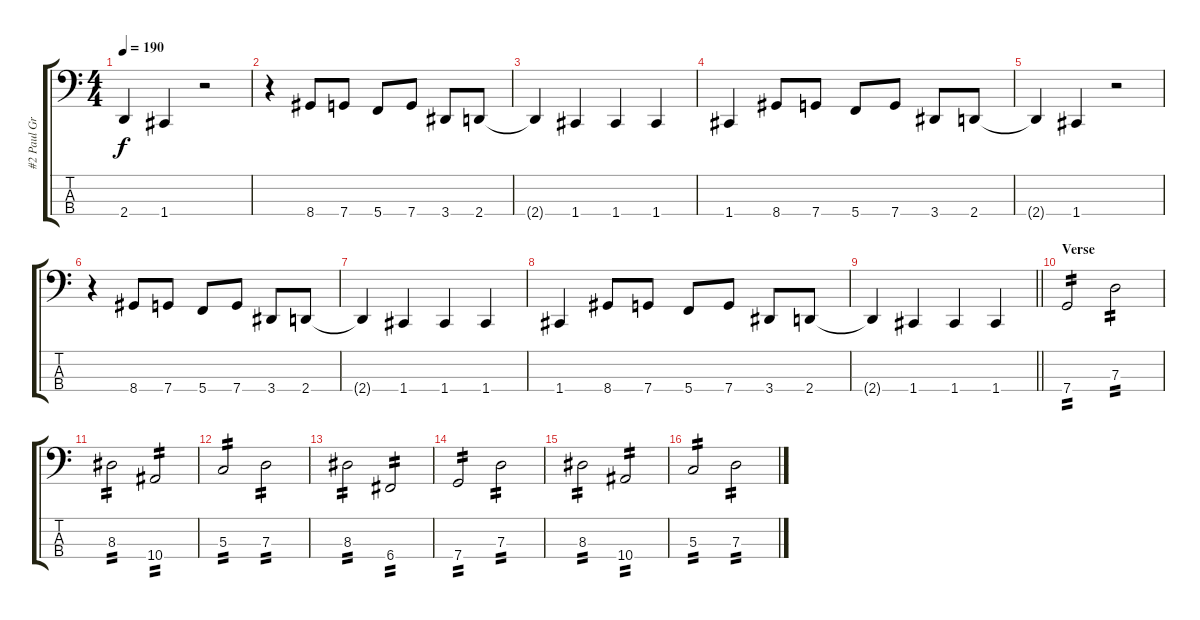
\track ("#2 Paul Gray" "#2 Paul Gr") {instrument electricbasspick}
\staff {score tabs}
\tuning (F2 C2 G1 C1) {hide}
\ts (4 4)
\tempo 190
\clef f4
\ks c
2.4{t}.4{dy f} 1.4.4 r.2 |
r.4 8.4.8 7.4.8 5.4.8 7.4.8 3.4.8 2.4.8 |
2.4{t}.4 1.4.4 1.4.4 1.4.4 |
1.4.4 8.4.8 7.4.8 5.4.8 7.4.8 3.4.8 2.4.8 |
2.4{t}.4 1.4.4 r.2 |
r.4 8.4.8 7.4.8 5.4.8 7.4.8 3.4.8 2.4.8 |
2.4{t}.4 1.4.4 1.4.4 1.4.4 |
1.4.4 8.4.8 7.4.8 5.4.8 7.4.8 3.4.8 2.4.8 |
\barLineRight lightlight
2.4{t}.4 1.4.4 1.4.4 1.4.4 |
\section ("" "Verse")
7.4.2{tp 2} 7.3.2{tp 2} |
8.3.2{tp 2} 10.4.2{tp 2} |
5.3.2{tp 2} 7.3.2{tp 2} |
8.3.2{tp 2} 6.4.2{tp 2} |
7.4.2{tp 2} 7.3.2{tp 2} |
8.3.2{tp 2} 10.4.2{tp 2} |
5.3.2{tp 2} 7.3.2{tp 2}
